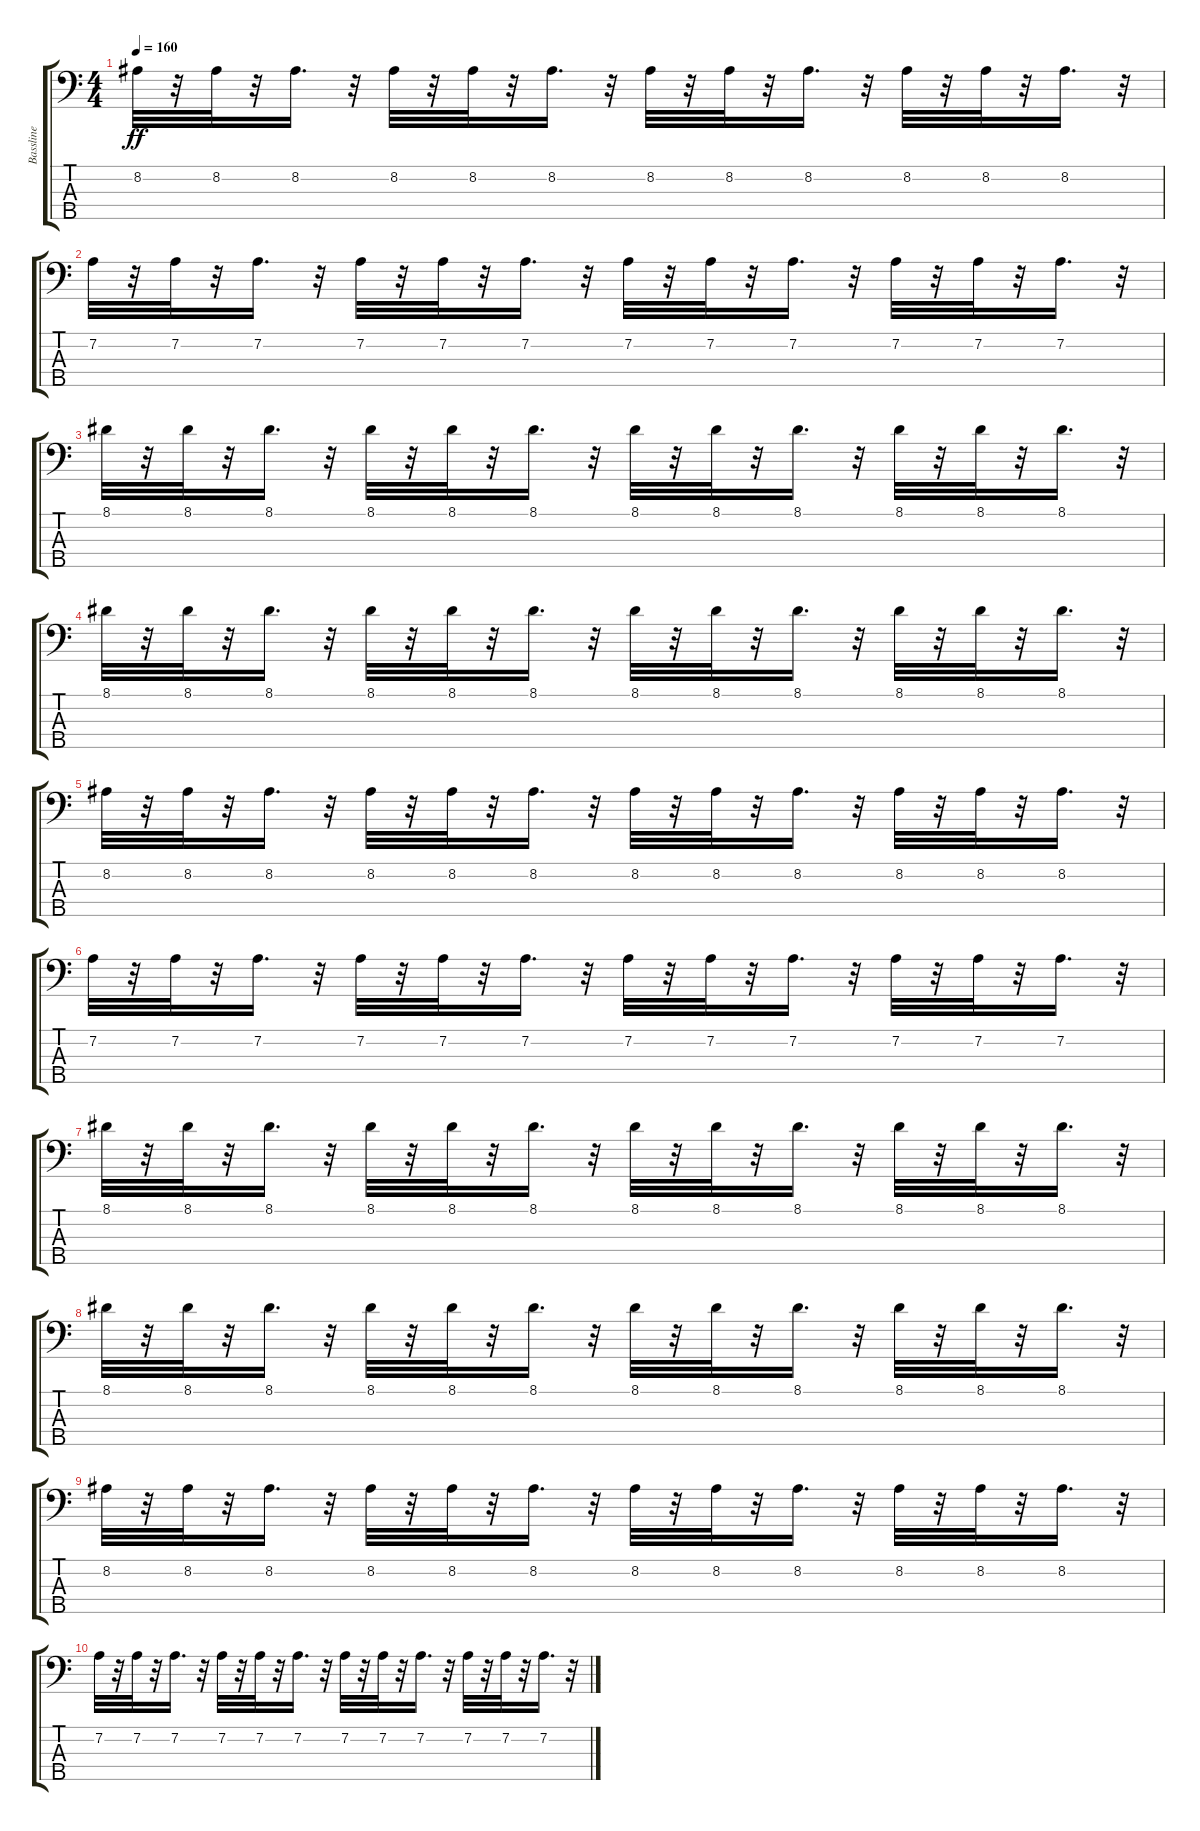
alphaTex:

\track ("Bassline" "Bassline") {instrument electricbassfinger}
\staff {score tabs}
\tuning (G2 D2 A1 E1 B0) {hide}
\ts (4 4)
\tempo 160
\clef f4
\ks c
8.2.32{dy ff} r.32 8.2.32 r.32 8.2.16{d} r.32 8.2.32 r.32 8.2.32 r.32 8.2.16{d} r.32 8.2.32 r.32 8.2.32 r.32 8.2.16{d} r.32 8.2.32 r.32 8.2.32 r.32 8.2.16{d} r.32 |
7.2.32 r.32 7.2.32 r.32 7.2.16{d} r.32 7.2.32 r.32 7.2.32 r.32 7.2.16{d} r.32 7.2.32 r.32 7.2.32 r.32 7.2.16{d} r.32 7.2.32 r.32 7.2.32 r.32 7.2.16{d} r.32 |
8.1.32 r.32 8.1.32 r.32 8.1.16{d} r.32 8.1.32 r.32 8.1.32 r.32 8.1.16{d} r.32 8.1.32 r.32 8.1.32 r.32 8.1.16{d} r.32 8.1.32 r.32 8.1.32 r.32 8.1.16{d} r.32 |
8.1.32 r.32 8.1.32 r.32 8.1.16{d} r.32 8.1.32 r.32 8.1.32 r.32 8.1.16{d} r.32 8.1.32 r.32 8.1.32 r.32 8.1.16{d} r.32 8.1.32 r.32 8.1.32 r.32 8.1.16{d} r.32 |
8.2.32 r.32 8.2.32 r.32 8.2.16{d} r.32 8.2.32 r.32 8.2.32 r.32 8.2.16{d} r.32 8.2.32 r.32 8.2.32 r.32 8.2.16{d} r.32 8.2.32 r.32 8.2.32 r.32 8.2.16{d} r.32 |
7.2.32 r.32 7.2.32 r.32 7.2.16{d} r.32 7.2.32 r.32 7.2.32 r.32 7.2.16{d} r.32 7.2.32 r.32 7.2.32 r.32 7.2.16{d} r.32 7.2.32 r.32 7.2.32 r.32 7.2.16{d} r.32 |
8.1.32 r.32 8.1.32 r.32 8.1.16{d} r.32 8.1.32 r.32 8.1.32 r.32 8.1.16{d} r.32 8.1.32 r.32 8.1.32 r.32 8.1.16{d} r.32 8.1.32 r.32 8.1.32 r.32 8.1.16{d} r.32 |
8.1.32 r.32 8.1.32 r.32 8.1.16{d} r.32 8.1.32 r.32 8.1.32 r.32 8.1.16{d} r.32 8.1.32 r.32 8.1.32 r.32 8.1.16{d} r.32 8.1.32 r.32 8.1.32 r.32 8.1.16{d} r.32 |
8.2.32 r.32 8.2.32 r.32 8.2.16{d} r.32 8.2.32 r.32 8.2.32 r.32 8.2.16{d} r.32 8.2.32 r.32 8.2.32 r.32 8.2.16{d} r.32 8.2.32 r.32 8.2.32 r.32 8.2.16{d} r.32 |
7.2.32 r.32 7.2.32 r.32 7.2.16{d} r.32 7.2.32 r.32 7.2.32 r.32 7.2.16{d} r.32 7.2.32 r.32 7.2.32 r.32 7.2.16{d} r.32 7.2.32 r.32 7.2.32 r.32 7.2.16{d} r.32
